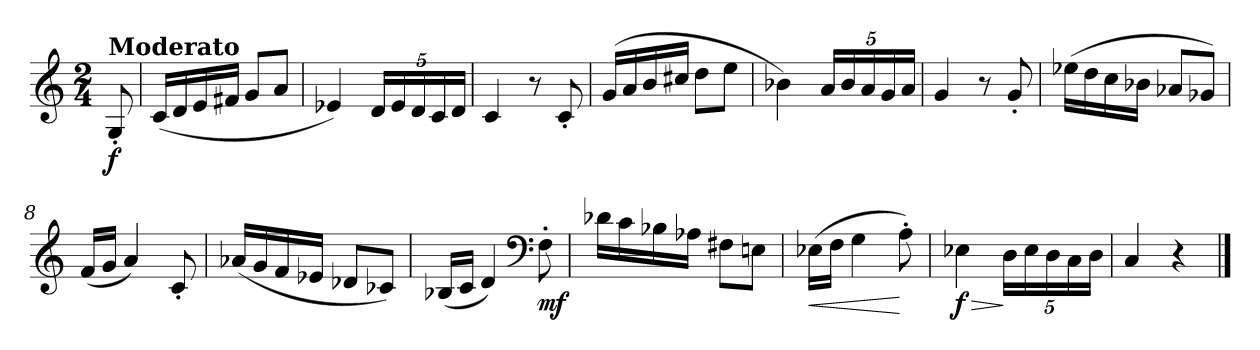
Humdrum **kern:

**kern	**dynam
*part1	*part1
*staff1	*staff1
*clefG2	*
*k[]	*
*C:	*
*M2/4	*
=	=
!LO:TX:a:B:t=Moderato	!
!	!LO:DY:b
8G'</	f
=1	=1
(<16c/LL	.
16d/	.
16e/	.
16f#X/JJ	.
8g/L	.
8a/J	.
=2	=2
4e-X/)	.
20d/LL	.
20e-/	.
20d/	.
20c/	.
20d/JJ	.
=3	=3
4c/	.
8r	.
8c'</	.
=4	=4
(>16g/LL	.
16a/	.
16b/	.
16cc#X/JJ	.
8dd\L	.
8ee\J	.
=5	=5
4b-X\)	.
20a/LL	.
20b-/	.
20a/	.
20g/	.
20a/JJ	.
=6	=6
4g/	.
8r	.
8g'</	.
!!LO:LB:g=z
=7	=7
(>16ee-X\LL	.
16dd\	.
16cc\	.
16b-X\JJ	.
8a-X/L	.
8g-Xi/J)	.
=8	=8
(<16f/LL	.
16g/JJ	.
4a/)	.
8c'</	.
=9	=9
(<16a-X/LL	.
16g/	.
16f/	.
16e-X/JJ	.
8d-X/L	.
8c-Xi/J)	.
=10	=10
(<16B-X/LL	.
16c/JJ	.
4d/)	.
*clefF4	*
!	!LO:DY:b
8F'>\	mf
=11	=11
16d-X\LL	.
16c\	.
16B-X\	.
16A-X\JJ	.
8F#Xj\L	.
8Enj\J	.
=12	=12
!	!LO:HP:b
(>16E-X\LL	<
16F\JJ	.
4G\	.
8A'>\)	[
!!LO:LB:g=z
=13	=13
!	!LO:HP:b
!	!LO:DY:n=1:b
4E-X\	> f
20D\LL	]
20E-\	.
20D\	.
20C\	.
20D\JJ	.
=14	=14
4C/	.
4r	.
==	==
*-	*-
